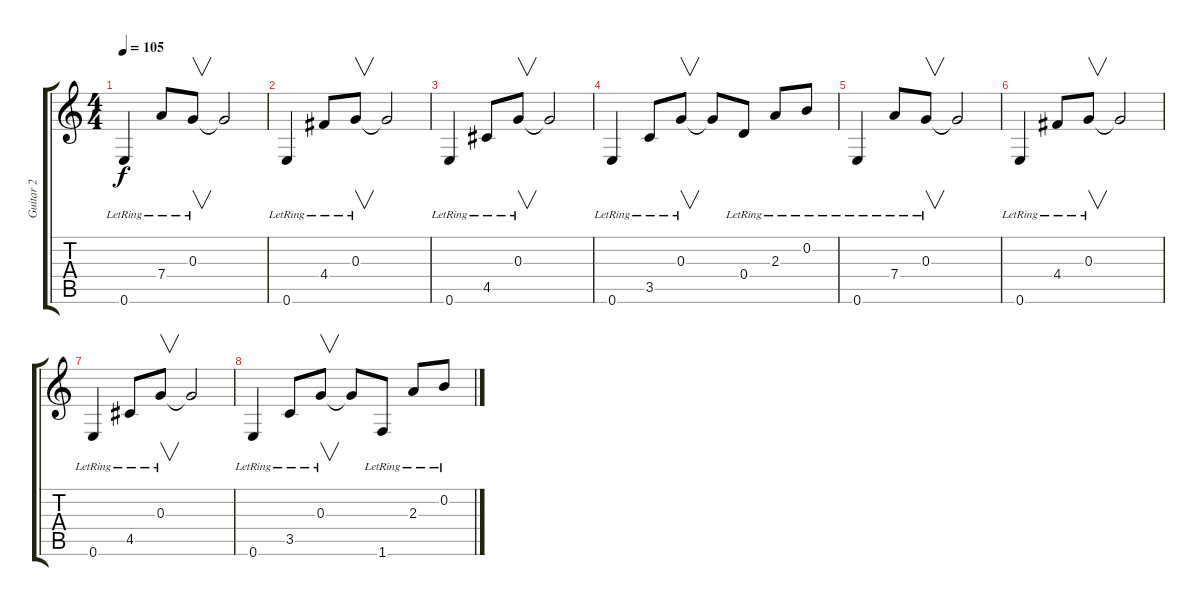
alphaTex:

\track ("Guitar 2" "Guitar 2") {instrument electricguitarclean}
\staff {score tabs}
\tuning (E4 B3 G3 D3 A2 E2) {hide}
\ts (4 4)
\tempo 105
\clef g2
\ks c
0.6{lr}.4{dy f} 7.4{lr}.8 0.3{lr}.8{v} 0.3{t}.2 |
0.6{lr}.4 4.4{lr}.8 0.3{lr}.8{v} 0.3{t}.2 |
0.6{lr}.4 4.5{lr}.8 0.3{lr}.8{v} 0.3{t}.2 |
0.6{lr}.4 3.5{lr}.8 0.3{lr}.8{v} 0.3{t}.8 0.4{lr}.8 2.3{lr}.8 0.2{lr}.8 |
0.6{lr}.4 7.4{lr}.8 0.3{lr}.8{v} 0.3{t}.2 |
0.6{lr}.4 4.4{lr}.8 0.3{lr}.8{v} 0.3{t}.2 |
0.6{lr}.4 4.5{lr}.8 0.3{lr}.8{v} 0.3{t}.2 |
0.6{lr}.4 3.5{lr}.8 0.3{lr}.8{v} 0.3{t}.8 1.6{lr}.8 2.3{lr}.8 0.2{lr}.8
